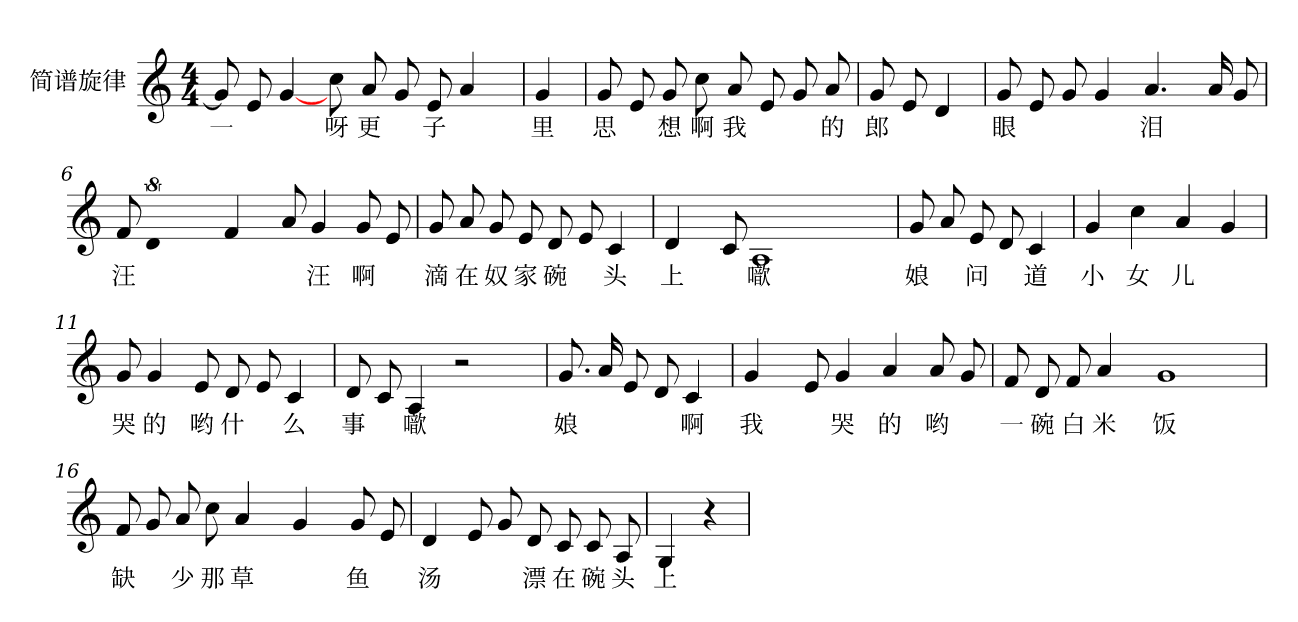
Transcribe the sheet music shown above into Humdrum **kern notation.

**kern	**text
*part1	*part1
*staff1	*staff1
*I"简谱旋律	*
*k[]	*
*M4/4	*
=1	=1
8g]	一
8e	.
[4g	.
8cc	呀
8a	更
8g	.
8e	子
!LO:N:vis=4	!
4.a	.
=2	=2
4g	里
=3	=3
8g	思
8e	.
8g	想
8cc	啊
8a	我
8e	.
8g	.
8a	的
=4	=4
8g	郎
8e	.
4d	.
=5	=5
8g	眼
8e	.
8g	.
4g	.
4.a	泪
16a	.
8g	.
=6	=6
8f	汪
!LO:N:vis=2	!
8%5d	.
!LO:N:vis=4	!
4.f	.
8a	.
4g	汪
8g	啊
8e	.
=7	=7
8g	滴
8a	在
8g	奴
8e	家
8d	碗
8e	.
4c	头
=8	=8
!LO:N:vis=4	!
4.d	上
8c	.
!LO:N:vis=1	!
1..A	噷
=9	=9
8g	娘
8a	.
8e	问
8d	.
4c	道
=10	=10
4g	小
4cc	女
4a	儿
4g	.
=11	=11
8g	哭
4g	的
8e	哟
8d	什
8e	.
4c	么
=12	=12
8d	事
8c	.
4A	噷
!LO:N:vis=2	!
2.r	.
=13	=13
8.g	娘
16a	.
8e	.
8d	.
4c	啊
=14	=14
!LO:N:vis=4	!
4.g	我
8e	.
4g	哭
4a	的
8a	哟
8g	.
=15	=15
8f	一
8d	碗
8f	白
!LO:N:vis=4	!
4.a	米
1g	饭
=16	=16
8f	缺
8g	.
8a	少
8cc	那
!LO:N:vis=4	!
4.a	草
!LO:N:vis=4	!
4.g	.
8g	鱼
8e	.
=17	=17
4d	汤
8e	.
8g	.
8d	漂
8c	在
8c	碗
8A	头
=18	=18
4G	上
4r	.
=	=
*-	*-
